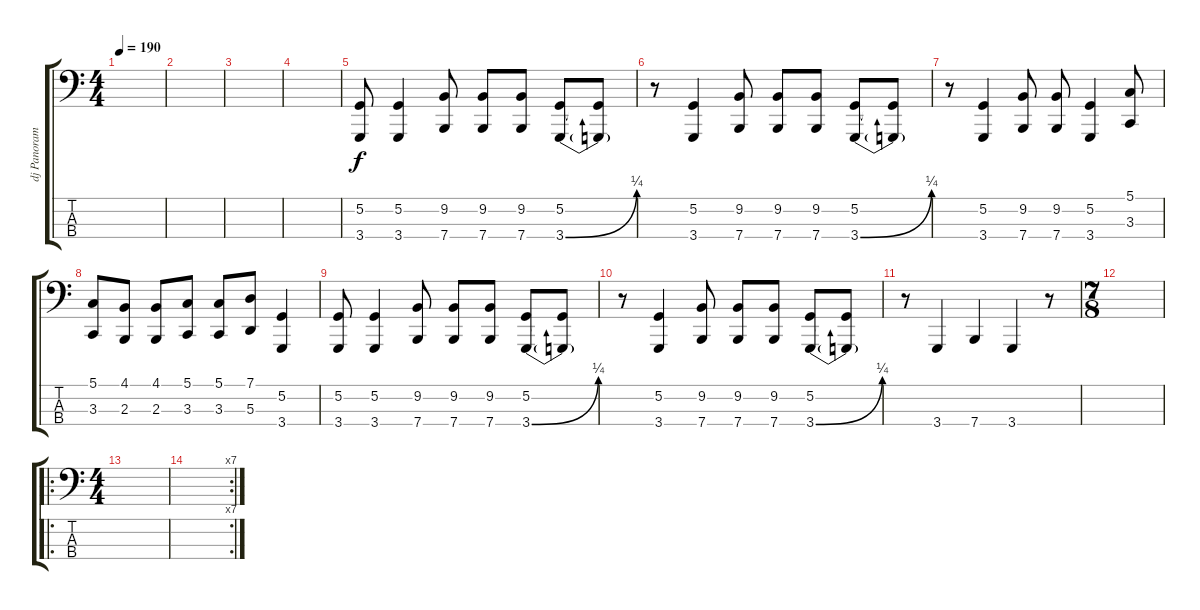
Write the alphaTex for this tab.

\track ("dj Panoramix" "dj Panoram") {instrument lead2sawtooth}
\staff {score tabs}
\tuning (G2 D2 A1 E1) {hide}
\ts (4 4)
\tempo 190
\clef f4
\ks c
|
|
|
|
(5.2 3.4).8 (5.2 3.4).4 (9.2 7.4).8 (9.2 7.4).8 (9.2 7.4).8 (5.2 3.4{be (bend 0 0 60 1)}).8 (5.2{t} 3.4{t}).8 |
r.8 (5.2 3.4).4 (9.2 7.4).8 (9.2 7.4).8 (9.2 7.4).8 (5.2 3.4{be (bend 0 0 60 1)}).8 (5.2{t} 3.4{t}).8 |
r.8 (5.2 3.4).4 (9.2 7.4).8 (9.2 7.4).8 (5.2 3.4).4 (5.1 3.3).8 |
(5.1 3.3).8 (4.1 2.3).8 (4.1 2.3).8 (5.1 3.3).8 (5.1 3.3).8 (7.1 5.3).8 (5.2 3.4).4 |
(5.2 3.4).8 (5.2 3.4).4 (9.2 7.4).8 (9.2 7.4).8 (9.2 7.4).8 (5.2 3.4{be (bend 0 0 60 1)}).8 (5.2{t} 3.4{t}).8 |
r.8 (5.2 3.4).4 (9.2 7.4).8 (9.2 7.4).8 (9.2 7.4).8 (5.2 3.4{be (bend 0 0 60 1)}).8 (5.2{t} 3.4{t}).8 |
r.8 3.4.4 7.4.4 3.4.4 r.8 |
\ts (7 8)
|
\ro
\ts (4 4)
|
\rc 7
